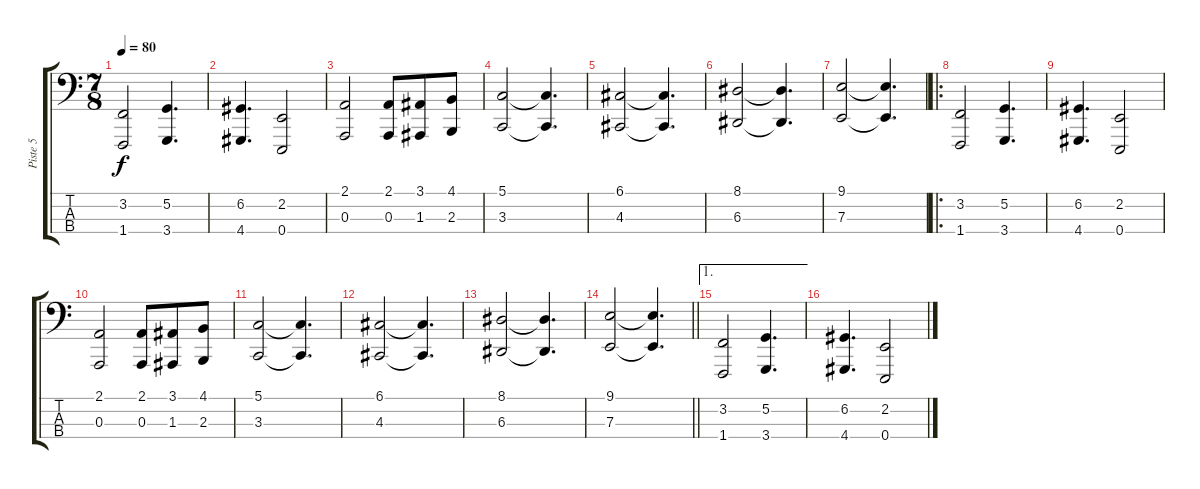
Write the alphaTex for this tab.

\track ("Piste 5" "Piste 5") {instrument electricpiano1}
\staff {score tabs}
\tuning (G2 D2 A1 E1) {hide}
\ts (7 8)
\tempo 80
\clef f4
\ks c
(3.2 1.4).2{dy f volume 6 instrument electricpiano1} (5.2 3.4).4{d} |
(6.2 4.4).4{d} (2.2 0.4).2 |
(2.1 0.3).2 (2.1 0.3).8 (3.1 1.3).8 (4.1 2.3).8 |
(5.1 3.3).2{volume 7} (5.1{t} 3.3{t}).4{d} |
(6.1 4.3).2 (6.1{t} 4.3{t}).4{d} |
(8.1 6.3).2 (8.1{t} 6.3{t}).4{d} |
(9.1 7.3).2 (9.1{t} 7.3{t}).4{d} |
\ro
(3.2 1.4).2{volume 5} (5.2 3.4).4{d} |
(6.2 4.4).4{d} (2.2 0.4).2 |
(2.1 0.3).2 (2.1 0.3).8 (3.1 1.3).8 (4.1 2.3).8 |
(5.1 3.3).2 (5.1{t} 3.3{t}).4{d} |
(6.1 4.3).2 (6.1{t} 4.3{t}).4{d} |
(8.1 6.3).2 (8.1{t} 6.3{t}).4{d} |
\barLineRight lightlight
(9.1 7.3).2 (9.1{t} 7.3{t}).4{d} |
\ae 1
(3.2 1.4).2{volume 8} (5.2 3.4).4{d} |
(6.2 4.4).4{d} (2.2 0.4).2
